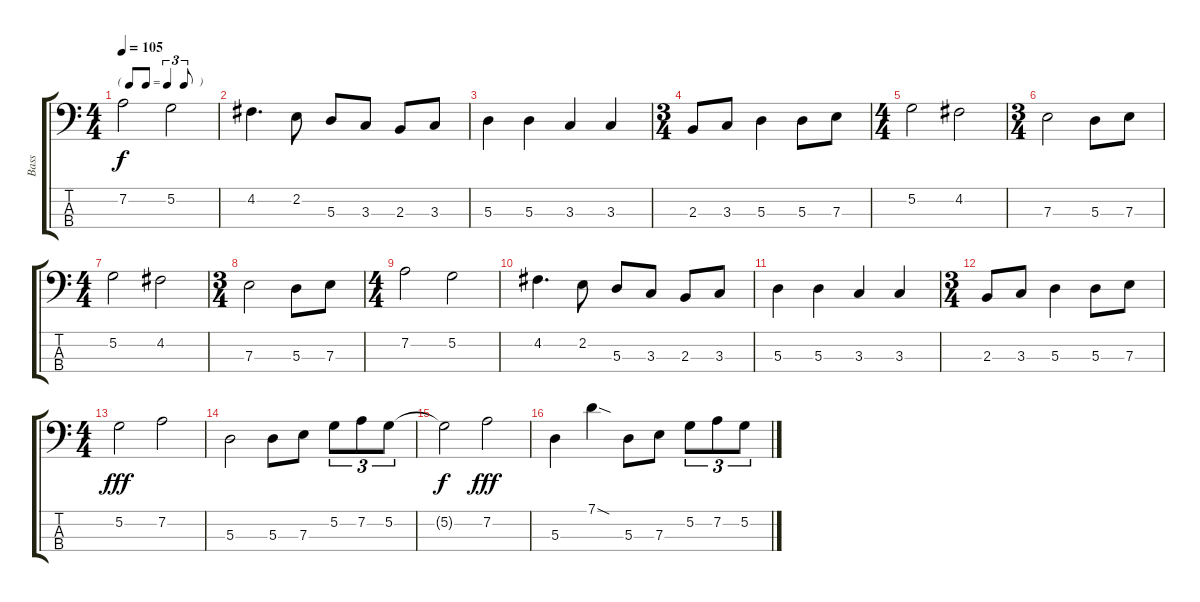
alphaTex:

\track ("Bass" "Bass") {instrument electricguitarjazz}
\staff {score tabs}
\tuning (G2 D2 A1 E1) {hide}
\ts (4 4)
\tf triplet8th
\tempo 105
\clef f4
\ks c
7.2.2{dy f} 5.2.2 |
4.2.4{d} 2.2.8 5.3.8 3.3.8 2.3.8 3.3.8 |
5.3.4 5.3.4 3.3.4 3.3.4 |
\ts (3 4)
2.3.8 3.3.8 5.3.4 5.3.8 7.3.8 |
\ts (4 4)
5.2.2 4.2.2 |
\ts (3 4)
7.3.2 5.3.8 7.3.8 |
\ts (4 4)
5.2.2 4.2.2 |
\ts (3 4)
7.3.2 5.3.8 7.3.8 |
\ts (4 4)
7.2.2 5.2.2 |
4.2.4{d} 2.2.8 5.3.8 3.3.8 2.3.8 3.3.8 |
5.3.4 5.3.4 3.3.4 3.3.4 |
\ts (3 4)
2.3.8 3.3.8 5.3.4 5.3.8 7.3.8 |
\ts (4 4)
5.2.2{dy fff} 7.2.2 |
5.3.2 5.3.8 7.3.8 5.2.8{tu (3 2)} 7.2.8{tu (3 2)} 5.2.8{tu (3 2)} |
5.2{t}.2{dy f} 7.2.2{dy fff} |
5.3.4 7.1{sod}.4 5.3.8 7.3.8 5.2.8{tu (3 2)} 7.2.8{tu (3 2)} 5.2.8{tu (3 2)}
